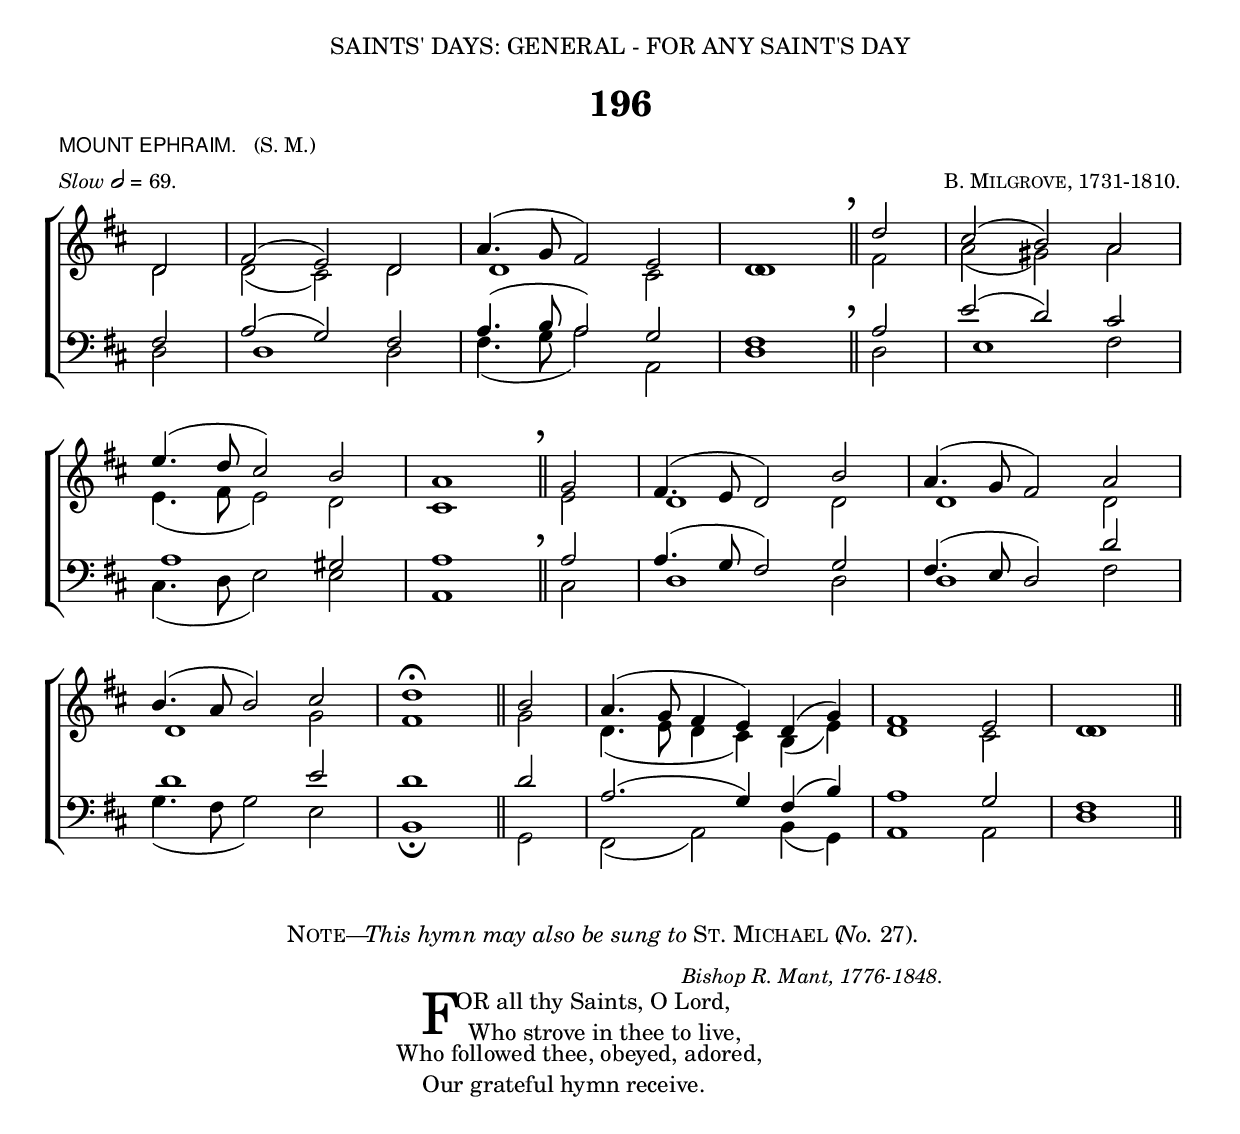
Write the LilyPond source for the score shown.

%%%% 313.png
%%%% Hymn 196 Mount Ephraim.  For all thy saints, O Lord.
%%%% Rev 1.

\version "2.10"

\header {
  dedication = \markup {  \center-align { "SAINTS' DAYS: GENERAL - FOR ANY SAINT'S DAY"
	\hspace #0.1 }}	
	
  title = "196"   
  
  poet = \markup { \small {  \line { \sans { "MOUNT EPHRAIM."} \hspace #1 \roman {"(S. M.)"}} }}
  
  meter = \markup { \small { \italic {Slow} \general-align #Y #DOWN \note #"2" #0.5 = 69.} }
  
  arranger = \markup { \small \smallCaps "B. Milgrove, 1731-1810." }
  
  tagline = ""
}


%%%%%%%%%%%%%%%%%%Macros

%%generates the breathmarks
breathmark = { \override Score.RehearsalMark #'break-visibility = #begin-of-line-invisible
	\override Score.RehearsalMark #'Y-offset = #'4.0
	\override Score.RehearsalMark #'X-offset = #'-0.5
	\mark \markup {\fontsize #4 ","}
}

%%% merge. Macro to pull note slightly leftwards.  Used to produce those partially merged wholenotes 

merge = \once \override NoteColumn #'force-hshift = #-0.01

%%% push a note slightly to the right	      
	      
push = \once \override NoteColumn #'force-hshift = #0.6

%%%%%%%%%%%%%%%%%End of Macro definitions

%%% SATB voices

global = {
  \time 3/2
  \key d \major
  \set Staff.midiInstrument = "church organ"
}

soprano = \relative c' { 
  \partial 2 d2 | fis2 ( e2 ) d2 | a'4. ( g8 fis2 ) e2 | d1 \breathmark \bar "||" d'2 | cis2 ( b2 ) a2 | \break
  e'4. ( d8 cis2 ) b2 | a1 \breathmark \bar "||" g2 | fis4. ( e8 d2 ) b'2 | a4. ( g8 fis2 ) a2 | \break
  b4. ( a8 b2 ) cis2 | d1 ^\fermata \bar "||" b2 | a4. ( g8 fis4 e4 ) d4 ( g4 ) | fis1 e2 | d1 \bar "||" 
} 
   
alto = \relative c' {  
  d2 | d2 ( cis2 ) d2 | \push d1 cis2 | \merge d1 \bar "||" fis2 | a2 ( gis2 ) a2 | 
  e4. ( fis8 e2 ) d2 | cis1 \bar "||" e2 | \push d1 d2 | \push d1 d2 | 
  \push d1 g2 | fis1 \bar "||" g2 | d4. ( e8 d4 cis4 ) b4 ( e4 ) | d1 cis2 | \merge d1 \bar "||" 
}

tenor = \relative c {\clef bass 
  fis2 | a2 ( g2 ) fis2 | a4. ( b8 a2 ) g2 | fis1 \bar "||" a2 | e'2 ( d2 ) cis2 |  
  \push a1 gis2 | a1 \bar "||" a2 | a4. ( g8 fis2 ) g2 | fis4. ( e8 d2 ) d'2 | 
  \push d1 e2 | d1 \bar "||" d2 | a2. ( g4 ) fis4 ( b4 ) | a1 g2 | fis1 \bar "||" 
}

bass = \relative c {\clef bass 
  d2 | \push d1 d2 | fis4. ( g8 a2 ) a,2 | d1 \bar "||" d2 | \push e1 fis2 | 
  cis4. ( d8 e2 ) e2 | a,1 \bar "||" cis2 | \push d1 d2 | \push d1 fis2 | 
  g4. ( fis8 g2 ) e2 | b1 _\fermata \bar "||" g2 | fis2 ( a2 ) b4 ( g4 ) | a1 a2 | d1 \bar "||" 
}

#(ly:set-option 'point-and-click #f)

\paper {
  #(set-paper-size "a4")
%  annotate-spacing = ##t
  print-page-number = ##f
  ragged-last-bottom = ##t
  ragged-bottom = ##t
}

\book{

%%% Score block	

\score{
\new ChoirStaff	
<<
	\context Staff = upper << 
	\context Voice = sopranos { \voiceOne \global \soprano }
	\context Voice = altos    { \voiceTwo \global \alto }
	                      >>
	\context Staff = lower <<
	\context Voice = tenors { \voiceOne \global \tenor }
	\context Voice = basses { \voiceTwo \global \bass }
			        >>
>>
\layout {
		indent=0
		\context { \Score \remove "Bar_number_engraver" }
		\context { \Staff \remove "Time_signature_engraver" }
		\context { \Score \remove "Mark_engraver"  }
                \context { \Staff \consists "Mark_engraver"  }
	} %% close layout

\midi { \context { \Score tempoWholesPerMinute = #(ly:make-moment 69 2) }}      
  	
	
} %%% Score bracket

%%% Hymn Note markup

\markup {  \hspace #22 \smallCaps "Note" \hspace #-1.2 ".—" \hspace #-1 \italic "This hymn may also be sung to" \smallCaps "St. Michael (" \hspace #-1 \italic "No." "27)." }

\markup { "                 "  }  %%% force some blank space between score and lyrics

\markup { "                 "  }  %%% force some blank space between score and lyrics


%%% Lyric attributions and titles


\markup { \small { \hspace #60 \italic "Bishop R. Mant, 1776-1848." }}

%%% Lyrics

\markup { \hspace #30 %%add space as necc. to center the column
          \column { %% super column of everything
	              \column { %% verse 1 is a column of 2 lines  
	                  \line { \hspace #4.9 \column { \lower #2.4 \fontsize #8 "F" }   %%Drop Cap goes here
				  \hspace #-1.0    %% adjust this if other letters are too far from Drop Cap
				  \column  { \raise #0.0 "OR all thy Saints, O Lord,"
			                                "  Who strove in thee to live," } }          
	                  \line {  \hspace #2.5  %%adjust hspace until this line left edge is flush with Drop Cap
				   \lower  #1.56  %%adjust this until the line spacing looks right
				   \column {   
					   "Who followed thee, obeyed, adored,"
					   "    Our grateful hymn receive."
					   "         " %%% adds blank spacing between verses
			  		}}
		      } 
	  } %%% end super column
}


%%fake score block to occupy space and force a pagebreak.  Can't think of a better way of doing this.
\score{
	{s4 }
\header { breakbefore = ##f piece = ##f opus = ##f tagline = ##f }
\layout{	
	\context { \Staff
		\remove Time_signature_engraver
		\remove Key_engraver
		\remove Clef_engraver
		\remove Staff_symbol_engraver
}}}

%%% Second page
%%% Continuation of lyrics

\markup { \hspace #30 %%add space as necc. to center the column
          \column { %% super column of everything
		  	\hspace #1  % adds vertical spacing between verses  
			   \line { "2  "
			   \column {	     
				   "    For all thy Saints, O Lord,"
				   "    Accept our thankful cry,"
				   "Who counted thee their great reward,"
				   "    And strove in thee to die."
				   "           " %%% adds vertical spacing between verses
			}}
			   \line { "3  "
			   \column {	     
				   "    They all in life and death,"
				   "    With thee their Lord in view,"
				   "Learned from thy Holy Spirit's breath"
				   "    To suffer and to do."
				   "           " %%% adds vertical spacing between verses
			}}
			   \line { "4  "
			   \column {	     
				   "    For this thy name we bless,"
				   "    And humbly beg that we"
				   "May follow them in holiness,"
				   "    And live and die in thee;"
				   "           " %%% adds vertical spacing between verses
			}}
			\line { "5. "
				\column {	     
				   "    With them the Father, Son,"
				   "    And Holy Ghost to praise,"
				   "As in the ancient days was done,"
				   "    And shall through endless days.     Amen."
     			}}

	  }
} %%% lyric markup bracket
  
       
%%% Amen score block
\score{
  \new ChoirStaff
   <<
        \context Staff = upper \with { fontSize = #-3  \override StaffSymbol #'staff-space = #(magstep -2) }  
	                      << 
	\context Voice = "sopranos" { \relative c' { \clef treble \global \voiceOne d1 d1 \bar "||" }}
	\context Voice = "altos"    { \relative c' {  \clef treble \global \voiceTwo b1 a1 \bar "||" }}
	                      >>
			      
	\context Lyrics \lyricsto "altos" { \override LyricText #'font-size = #-1 A -- men. }
	
	\context Staff = lower \with { fontSize = #-3  \override StaffSymbol #'staff-space = #(magstep -2) }  
	                       <<
	\context Voice = "tenors" { \relative c { \clef bass \global \voiceThree g'1 fis1 \bar "||" }}
	\context Voice = "basses" { \relative c { \clef bass \global \voiceFour  g1 d'1 \bar "||" }}
			        >> 
  >>			      
\header { breakbefore = ##f piece = " " opus = " " }
\layout { 
	\context { \Score timing = ##f }
	ragged-right = ##t
	indent = 15\cm
	\context { \Staff \remove Time_signature_engraver }

       }

\midi { \context { \Score tempoWholesPerMinute = #(ly:make-moment 69 2) }}  %%Amen midi       
       
}  


} %%% book bracket
